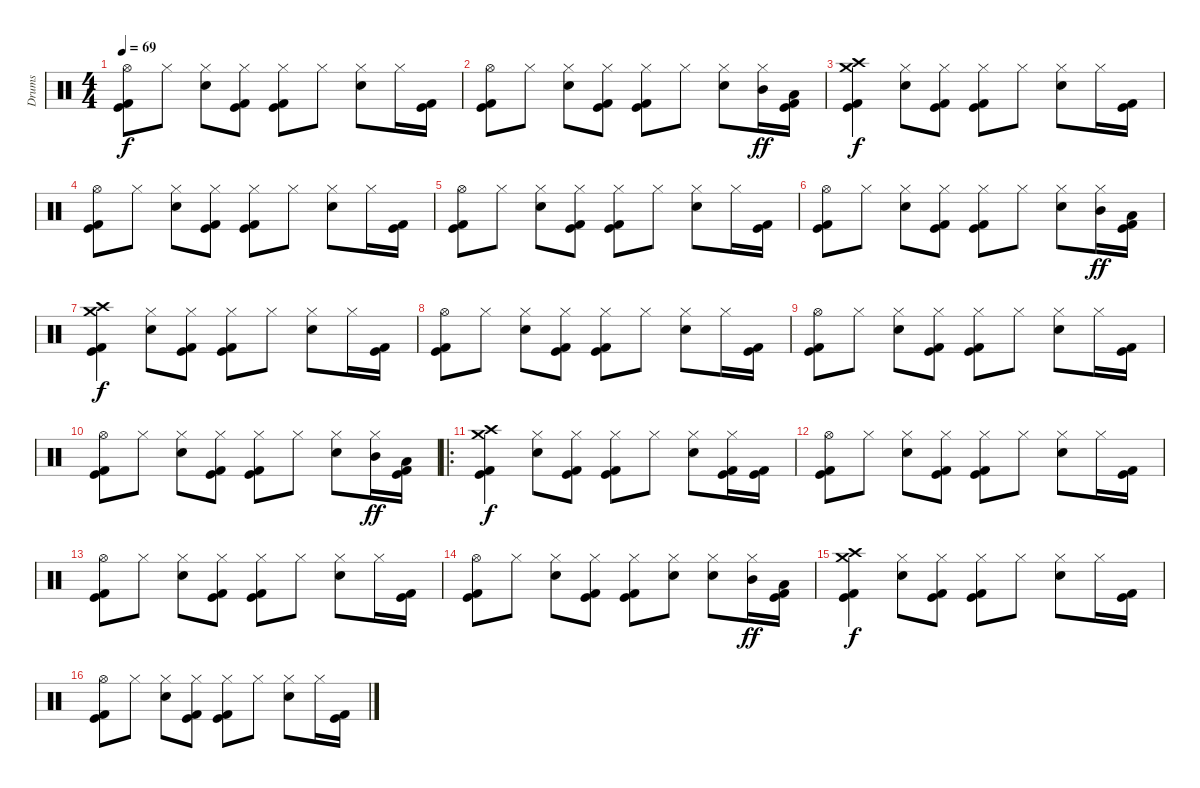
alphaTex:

\track ("Drums" "Drums") {instrument percussion}
\staff {score}
\articulation defaults
\ts (4 4)
\tempo 69
\clef neutral
\ks c
("Hi-Hat (open)" "Kick (hit) 2" "Kick (hit)").8{dy f} "Hi-Hat (closed)".8 ("Hi-Hat (closed)" "Electric Snare (hit)").8 ("Hi-Hat (closed)" "Kick (hit) 2" "Kick (hit)").8 ("Hi-Hat (closed)" "Kick (hit) 2" "Kick (hit)").8 "Hi-Hat (closed)".8 ("Hi-Hat (closed)" "Electric Snare (hit)").8 "Hi-Hat (closed)".16 ("Kick (hit) 2" "Kick (hit)").16 |
("Hi-Hat (open)" "Kick (hit) 2" "Kick (hit)").8 "Hi-Hat (closed)".8 ("Hi-Hat (closed)" "Electric Snare (hit)").8 ("Hi-Hat (closed)" "Kick (hit) 2" "Kick (hit)").8 ("Hi-Hat (closed)" "Kick (hit) 2" "Kick (hit)").8 "Hi-Hat (closed)".8 ("Hi-Hat (closed)" "Electric Snare (hit)").8 ("Hi-Hat (closed)" "Mid Tom (hit)").16{dy ff} ("Low Tom (hit)" "Kick (hit) 2" "Kick (hit)").16 |
("Crash medium (hit)" "Crash high (hit)" "Kick (hit) 2" "Kick (hit)").4{dy f} ("Hi-Hat (closed)" "Electric Snare (hit)").8 ("Hi-Hat (closed)" "Kick (hit) 2" "Kick (hit)").8 ("Hi-Hat (closed)" "Kick (hit) 2" "Kick (hit)").8 "Hi-Hat (closed)".8 ("Hi-Hat (closed)" "Electric Snare (hit)").8 "Hi-Hat (closed)".16 ("Kick (hit) 2" "Kick (hit)").16 |
("Hi-Hat (open)" "Kick (hit) 2" "Kick (hit)").8 "Hi-Hat (closed)".8 ("Hi-Hat (closed)" "Electric Snare (hit)").8 ("Hi-Hat (closed)" "Kick (hit) 2" "Kick (hit)").8 ("Hi-Hat (closed)" "Kick (hit) 2" "Kick (hit)").8 "Hi-Hat (closed)".8 ("Hi-Hat (closed)" "Electric Snare (hit)").8 "Hi-Hat (closed)".16 ("Kick (hit) 2" "Kick (hit)").16 |
("Hi-Hat (open)" "Kick (hit) 2" "Kick (hit)").8 "Hi-Hat (closed)".8 ("Hi-Hat (closed)" "Electric Snare (hit)").8 ("Hi-Hat (closed)" "Kick (hit) 2" "Kick (hit)").8 ("Hi-Hat (closed)" "Kick (hit) 2" "Kick (hit)").8 "Hi-Hat (closed)".8 ("Hi-Hat (closed)" "Electric Snare (hit)").8 "Hi-Hat (closed)".16 ("Kick (hit) 2" "Kick (hit)").16 |
("Hi-Hat (open)" "Kick (hit) 2" "Kick (hit)").8 "Hi-Hat (closed)".8 ("Hi-Hat (closed)" "Electric Snare (hit)").8 ("Hi-Hat (closed)" "Kick (hit) 2" "Kick (hit)").8 ("Hi-Hat (closed)" "Kick (hit) 2" "Kick (hit)").8 "Hi-Hat (closed)".8 ("Hi-Hat (closed)" "Electric Snare (hit)").8 ("Hi-Hat (closed)" "Mid Tom (hit)").16{dy ff} ("Low Tom (hit)" "Kick (hit) 2" "Kick (hit)").16 |
("Crash medium (hit)" "Crash high (hit)" "Kick (hit) 2" "Kick (hit)").4{dy f} ("Hi-Hat (closed)" "Electric Snare (hit)").8 ("Hi-Hat (closed)" "Kick (hit) 2" "Kick (hit)").8 ("Hi-Hat (closed)" "Kick (hit) 2" "Kick (hit)").8 "Hi-Hat (closed)".8 ("Hi-Hat (closed)" "Electric Snare (hit)").8 "Hi-Hat (closed)".16 ("Kick (hit) 2" "Kick (hit)").16 |
("Hi-Hat (open)" "Kick (hit) 2" "Kick (hit)").8 "Hi-Hat (closed)".8 ("Hi-Hat (closed)" "Electric Snare (hit)").8 ("Hi-Hat (closed)" "Kick (hit) 2" "Kick (hit)").8 ("Hi-Hat (closed)" "Kick (hit) 2" "Kick (hit)").8 "Hi-Hat (closed)".8 ("Hi-Hat (closed)" "Electric Snare (hit)").8 "Hi-Hat (closed)".16 ("Kick (hit) 2" "Kick (hit)").16 |
("Hi-Hat (open)" "Kick (hit) 2" "Kick (hit)").8 "Hi-Hat (closed)".8 ("Hi-Hat (closed)" "Electric Snare (hit)").8 ("Hi-Hat (closed)" "Kick (hit) 2" "Kick (hit)").8 ("Hi-Hat (closed)" "Kick (hit) 2" "Kick (hit)").8 "Hi-Hat (closed)".8 ("Hi-Hat (closed)" "Electric Snare (hit)").8 "Hi-Hat (closed)".16 ("Kick (hit) 2" "Kick (hit)").16 |
("Hi-Hat (open)" "Kick (hit) 2" "Kick (hit)").8 "Hi-Hat (closed)".8 ("Hi-Hat (closed)" "Electric Snare (hit)").8 ("Hi-Hat (closed)" "Kick (hit) 2" "Kick (hit)").8 ("Hi-Hat (closed)" "Kick (hit) 2" "Kick (hit)").8 "Hi-Hat (closed)".8 ("Hi-Hat (closed)" "Electric Snare (hit)").8 ("Hi-Hat (closed)" "Mid Tom (hit)").16{dy ff} ("Low Tom (hit)" "Kick (hit) 2" "Kick (hit)").16 |
\ro
("Crash medium (hit)" "Crash high (hit)" "Kick (hit) 2" "Kick (hit)").4{dy f} ("Hi-Hat (closed)" "Electric Snare (hit)").8 ("Hi-Hat (closed)" "Kick (hit) 2" "Kick (hit)").8 ("Hi-Hat (closed)" "Kick (hit) 2" "Kick (hit)").8 "Hi-Hat (closed)".8 ("Hi-Hat (closed)" "Electric Snare (hit)").8 ("Hi-Hat (closed)" "Kick (hit) 2" "Kick (hit)").16 ("Kick (hit) 2" "Kick (hit)").16 |
("Hi-Hat (open)" "Kick (hit) 2" "Kick (hit)").8 "Hi-Hat (closed)".8 ("Hi-Hat (closed)" "Electric Snare (hit)").8 ("Hi-Hat (closed)" "Kick (hit) 2" "Kick (hit)").8 ("Hi-Hat (closed)" "Kick (hit) 2" "Kick (hit)").8 "Hi-Hat (closed)".8 ("Hi-Hat (closed)" "Electric Snare (hit)").8 "Hi-Hat (closed)".16 ("Kick (hit) 2" "Kick (hit)").16 |
("Hi-Hat (open)" "Kick (hit) 2" "Kick (hit)").8 "Hi-Hat (closed)".8 ("Hi-Hat (closed)" "Electric Snare (hit)").8 ("Hi-Hat (closed)" "Kick (hit) 2" "Kick (hit)").8 ("Hi-Hat (closed)" "Kick (hit) 2" "Kick (hit)").8 "Hi-Hat (closed)".8 ("Hi-Hat (closed)" "Electric Snare (hit)").8 "Hi-Hat (closed)".16 ("Kick (hit) 2" "Kick (hit)").16 |
("Hi-Hat (open)" "Kick (hit) 2" "Kick (hit)").8 "Hi-Hat (closed)".8 ("Hi-Hat (closed)" "Electric Snare (hit)").8 ("Hi-Hat (closed)" "Kick (hit) 2" "Kick (hit)").8 ("Hi-Hat (closed)" "Kick (hit) 2" "Kick (hit)").8 ("Hi-Hat (closed)" "Electric Snare (hit)").8 ("Hi-Hat (closed)" "Electric Snare (hit)").8 ("Hi-Hat (closed)" "Mid Tom (hit)").16{dy ff} ("Low Tom (hit)" "Kick (hit) 2" "Kick (hit)").16 |
("Crash medium (hit)" "Crash high (hit)" "Kick (hit) 2" "Kick (hit)").4{dy f} ("Hi-Hat (closed)" "Electric Snare (hit)").8 ("Hi-Hat (closed)" "Kick (hit) 2" "Kick (hit)").8 ("Hi-Hat (closed)" "Kick (hit) 2" "Kick (hit)").8 "Hi-Hat (closed)".8 ("Hi-Hat (closed)" "Electric Snare (hit)").8 "Hi-Hat (closed)".16 ("Kick (hit) 2" "Kick (hit)").16 |
("Hi-Hat (open)" "Kick (hit) 2" "Kick (hit)").8 "Hi-Hat (closed)".8 ("Hi-Hat (closed)" "Electric Snare (hit)").8 ("Hi-Hat (closed)" "Kick (hit) 2" "Kick (hit)").8 ("Hi-Hat (closed)" "Kick (hit) 2" "Kick (hit)").8 "Hi-Hat (closed)".8 ("Hi-Hat (closed)" "Electric Snare (hit)").8 "Hi-Hat (closed)".16 ("Kick (hit) 2" "Kick (hit)").16
